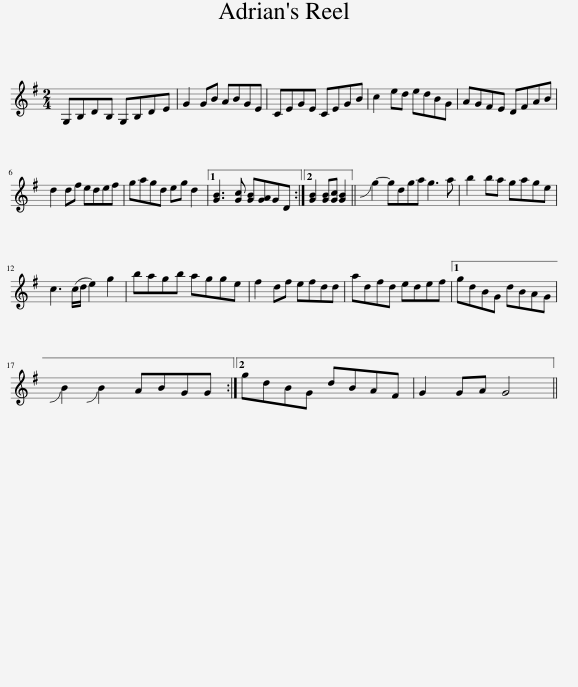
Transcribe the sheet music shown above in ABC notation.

X:1
L:1/8
M:2/4
I:linebreak $
K:G
V:1 treble
V:1
 G,B,DB, G,B,DE | G2 GB ABGE | CEGE CEGB | c2 ed edBG | AGFE DFAB |$ %5
 d2 df edef | gagd eg d2 |1 [GB]3 [Gc] [GB][GA]GD :|2 [GB]2 [GB][Gc] [GB]2 || !slide!g2- gdga g3 a | %10
 b2 ba gage |$ c3 (c/d/ e2) g2 | bagb agge | f2 df efdd | adfd edef |1 %15
 gdBG dBAG |$ !slide!B2 !slide!B2 ABGG :|2 gdBG dBAF | G2 GA G4 || %19
